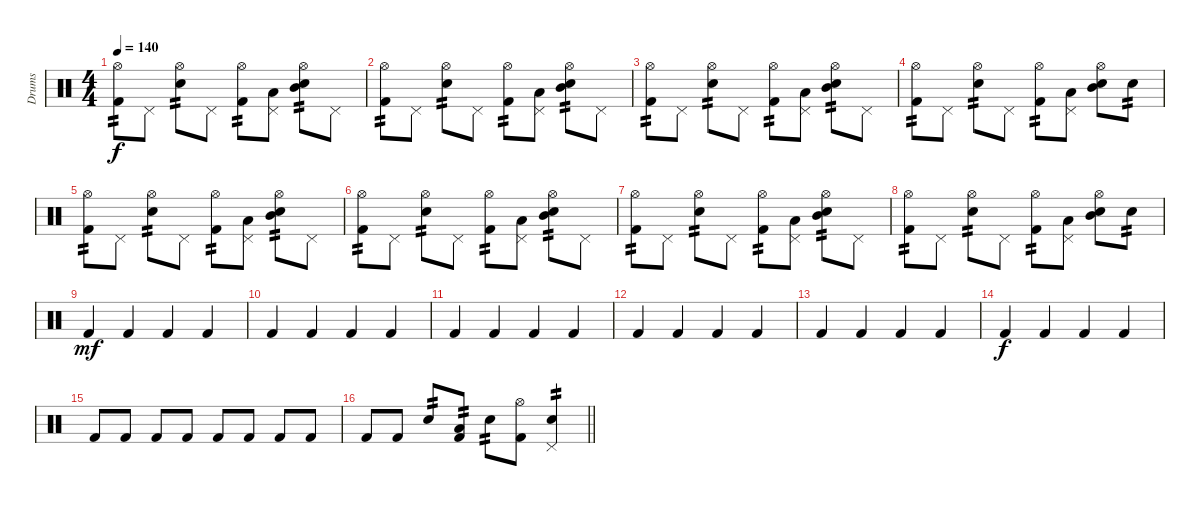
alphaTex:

\track ("Drums" "Drums") {instrument percussion}
\staff {score}
\articulation defaults
\ts (4 4)
\tempo 140
\clef neutral
\ks c
("Hi-Hat (open)" "Kick (hit) 2").8{tp 2 dy f} "Pedal Hi-Hat (hit)".8 ("Hi-Hat (open)" "Electric Snare (hit)").8{tp 2} "Pedal Hi-Hat (hit)".8 ("Hi-Hat (open)" "Kick (hit) 2").8{tp 2} ("Low Tom (hit)" "Pedal Hi-Hat (hit)").8 ("Mid Tom (hit)" "Hi-Hat (open)" "Electric Snare (hit)").8{tp 2} "Pedal Hi-Hat (hit)".8 |
("Hi-Hat (open)" "Kick (hit) 2").8{tp 2} "Pedal Hi-Hat (hit)".8 ("Hi-Hat (open)" "Electric Snare (hit)").8{tp 2} "Pedal Hi-Hat (hit)".8 ("Hi-Hat (open)" "Kick (hit) 2").8{tp 2} ("Low Tom (hit)" "Pedal Hi-Hat (hit)").8 ("Mid Tom (hit)" "Hi-Hat (open)" "Electric Snare (hit)").8{tp 2} "Pedal Hi-Hat (hit)".8 |
("Hi-Hat (open)" "Kick (hit) 2").8{tp 2} "Pedal Hi-Hat (hit)".8 ("Hi-Hat (open)" "Electric Snare (hit)").8{tp 2} "Pedal Hi-Hat (hit)".8 ("Hi-Hat (open)" "Kick (hit) 2").8{tp 2} ("Low Tom (hit)" "Pedal Hi-Hat (hit)").8 ("Mid Tom (hit)" "Hi-Hat (open)" "Electric Snare (hit)").8{tp 2} "Pedal Hi-Hat (hit)".8 |
("Hi-Hat (open)" "Kick (hit) 2").8{tp 2} "Pedal Hi-Hat (hit)".8 ("Hi-Hat (open)" "Electric Snare (hit)").8{tp 2} "Pedal Hi-Hat (hit)".8 ("Hi-Hat (open)" "Kick (hit) 2").8{tp 2} ("Low Tom (hit)" "Pedal Hi-Hat (hit)").8 ("Mid Tom (hit)" "Hi-Hat (open)" "Electric Snare (hit)").8 "Electric Snare (hit)".8{tp 2} |
("Hi-Hat (open)" "Kick (hit) 2").8{tp 2} "Pedal Hi-Hat (hit)".8 ("Hi-Hat (open)" "Electric Snare (hit)").8{tp 2} "Pedal Hi-Hat (hit)".8 ("Hi-Hat (open)" "Kick (hit) 2").8{tp 2} ("Low Tom (hit)" "Pedal Hi-Hat (hit)").8 ("Mid Tom (hit)" "Hi-Hat (open)" "Electric Snare (hit)").8{tp 2} "Pedal Hi-Hat (hit)".8 |
("Hi-Hat (open)" "Kick (hit) 2").8{tp 2} "Pedal Hi-Hat (hit)".8 ("Hi-Hat (open)" "Electric Snare (hit)").8{tp 2} "Pedal Hi-Hat (hit)".8 ("Hi-Hat (open)" "Kick (hit) 2").8{tp 2} ("Low Tom (hit)" "Pedal Hi-Hat (hit)").8 ("Mid Tom (hit)" "Hi-Hat (open)" "Electric Snare (hit)").8{tp 2} "Pedal Hi-Hat (hit)".8 |
("Hi-Hat (open)" "Kick (hit) 2").8{tp 2} "Pedal Hi-Hat (hit)".8 ("Hi-Hat (open)" "Electric Snare (hit)").8{tp 2} "Pedal Hi-Hat (hit)".8 ("Hi-Hat (open)" "Kick (hit) 2").8{tp 2} ("Low Tom (hit)" "Pedal Hi-Hat (hit)").8 ("Mid Tom (hit)" "Hi-Hat (open)" "Electric Snare (hit)").8{tp 2} "Pedal Hi-Hat (hit)".8 |
("Hi-Hat (open)" "Kick (hit) 2").8{tp 2} "Pedal Hi-Hat (hit)".8 ("Hi-Hat (open)" "Electric Snare (hit)").8{tp 2} "Pedal Hi-Hat (hit)".8 ("Hi-Hat (open)" "Kick (hit) 2").8{tp 2} ("Low Tom (hit)" "Pedal Hi-Hat (hit)").8 ("Mid Tom (hit)" "Hi-Hat (open)" "Electric Snare (hit)").8 "Electric Snare (hit)".8{tp 2} |
"Kick (hit) 2".4{dy mf} "Kick (hit) 2".4 "Kick (hit) 2".4 "Kick (hit) 2".4 |
"Kick (hit) 2".4 "Kick (hit) 2".4 "Kick (hit) 2".4 "Kick (hit) 2".4 |
"Kick (hit) 2".4 "Kick (hit) 2".4 "Kick (hit) 2".4 "Kick (hit) 2".4 |
"Kick (hit) 2".4 "Kick (hit) 2".4 "Kick (hit) 2".4 "Kick (hit) 2".4 |
"Kick (hit) 2".4 "Kick (hit) 2".4 "Kick (hit) 2".4 "Kick (hit) 2".4 |
"Kick (hit) 2".4{dy f} "Kick (hit) 2".4 "Kick (hit) 2".4 "Kick (hit) 2".4 |
"Kick (hit) 2".8 "Kick (hit) 2".8 "Kick (hit) 2".8 "Kick (hit) 2".8 "Kick (hit) 2".8 "Kick (hit) 2".8 "Kick (hit) 2".8 "Kick (hit) 2".8 |
\barLineRight lightlight "Kick (hit) 2".8 "Kick (hit) 2".8 "Electric Snare (hit)".8{tp 2}
("Low Tom (hit)" "Kick (hit) 2").8{tp 2} "Electric Snare (hit)".8{tp 2} ("Hi-Hat (open)" "Kick (hit) 2").8 ("Pedal Hi-Hat (hit)" "Electric Snare (hit)").4{tp 2}
